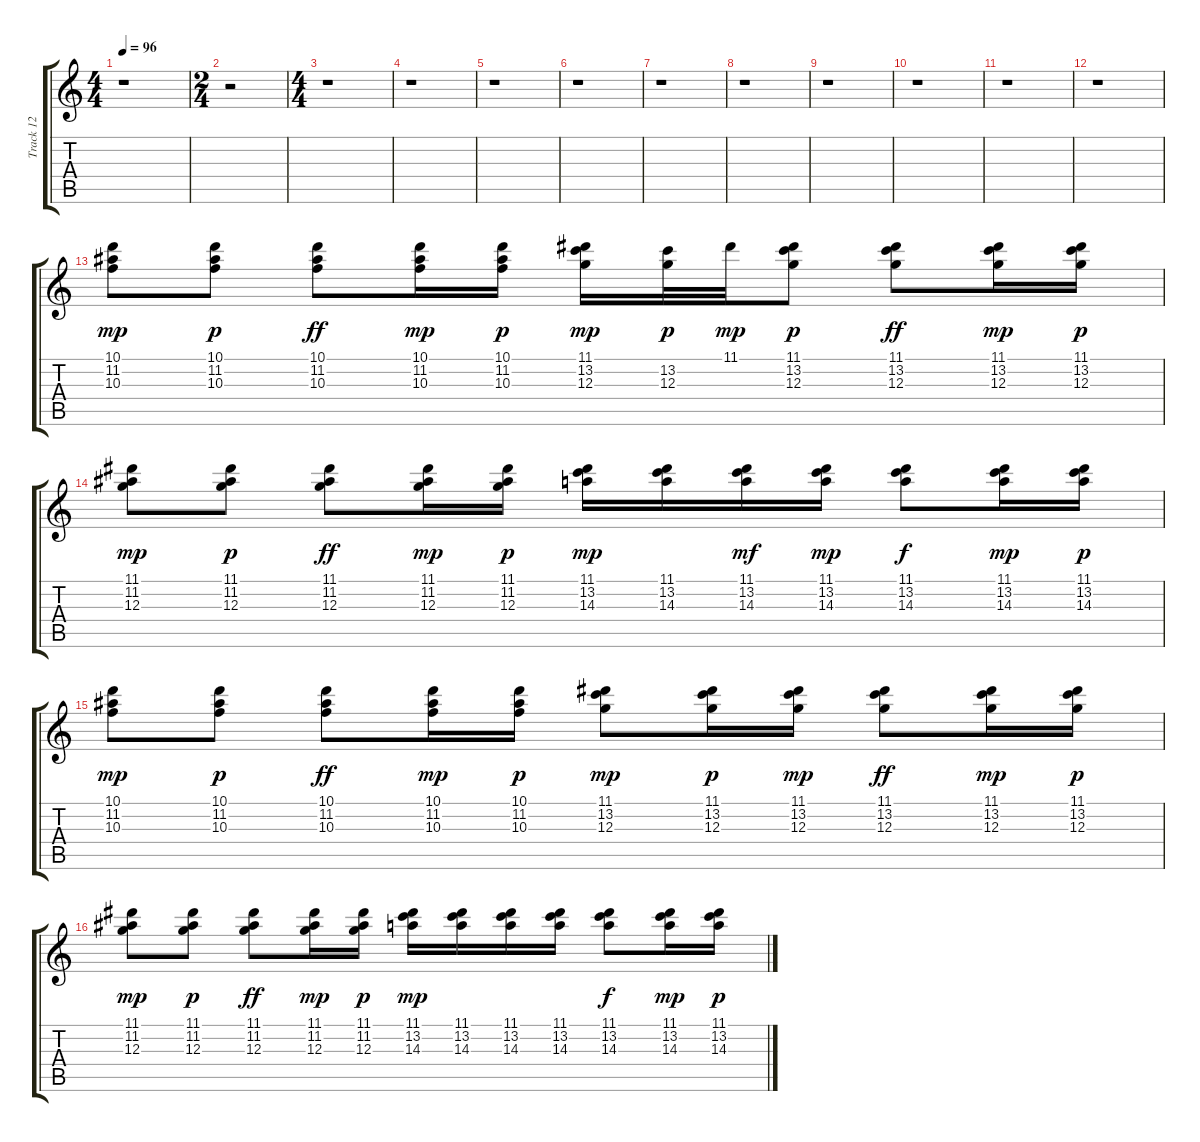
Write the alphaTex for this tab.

\track ("Track 12" "Track 12") {instrument acousticguitarsteel}
\staff {score tabs}
\tuning (E4 B3 G3 D3 A2 E2) {hide}
\ts (4 4)
\tempo 96
\clef g2
\ks c
r.1{dy mp} |
\ts (2 4)
r.2 |
\ts (4 4)
r.1 |
r.1 |
r.1 |
r.1 |
r.1 |
r.1 |
r.1 |
r.1 |
r.1 |
r.1 |
(10.1 11.2 10.3).8 (10.1 11.2 10.3).8{dy p} (10.1 11.2 10.3).8{dy ff} (10.1 11.2 10.3).16{dy mp} (10.1 11.2 10.3).16{dy p} (11.1 13.2 12.3).16{dy mp} (13.2 12.3).32{dy p} 11.1.32{dy mp} (11.1 13.2 12.3).8{dy p} (11.1 13.2 12.3).8{dy ff} (11.1 13.2 12.3).16{dy mp} (11.1 13.2 12.3).16{dy p} |
(11.1 11.2 12.3).8{dy mp} (11.1 11.2 12.3).8{dy p} (11.1 11.2 12.3).8{dy ff} (11.1 11.2 12.3).16{dy mp} (11.1 11.2 12.3).16{dy p} (11.1 13.2 14.3).16{dy mp} (11.1 13.2 14.3).16 (11.1 13.2 14.3).16{dy mf} (11.1 13.2 14.3).16{dy mp} (11.1 13.2 14.3).8{dy f} (11.1 13.2 14.3).16{dy mp} (11.1 13.2 14.3).16{dy p} |
(10.1 11.2 10.3).8{dy mp} (10.1 11.2 10.3).8{dy p} (10.1 11.2 10.3).8{dy ff} (10.1 11.2 10.3).16{dy mp} (10.1 11.2 10.3).16{dy p} (11.1 13.2 12.3).8{dy mp} (11.1 13.2 12.3).16{dy p} (11.1 13.2 12.3).16{dy mp} (11.1 13.2 12.3).8{dy ff} (11.1 13.2 12.3).16{dy mp} (11.1 13.2 12.3).16{dy p} |
(11.1 11.2 12.3).8{dy mp} (11.1 11.2 12.3).8{dy p} (11.1 11.2 12.3).8{dy ff} (11.1 11.2 12.3).16{dy mp} (11.1 11.2 12.3).16{dy p} (11.1 13.2 14.3).16{dy mp} (11.1 13.2 14.3).16 (11.1 13.2 14.3).16 (11.1 13.2 14.3).16 (11.1 13.2 14.3).8{dy f} (11.1 13.2 14.3).16{dy mp} (11.1 13.2 14.3).16{dy p}
